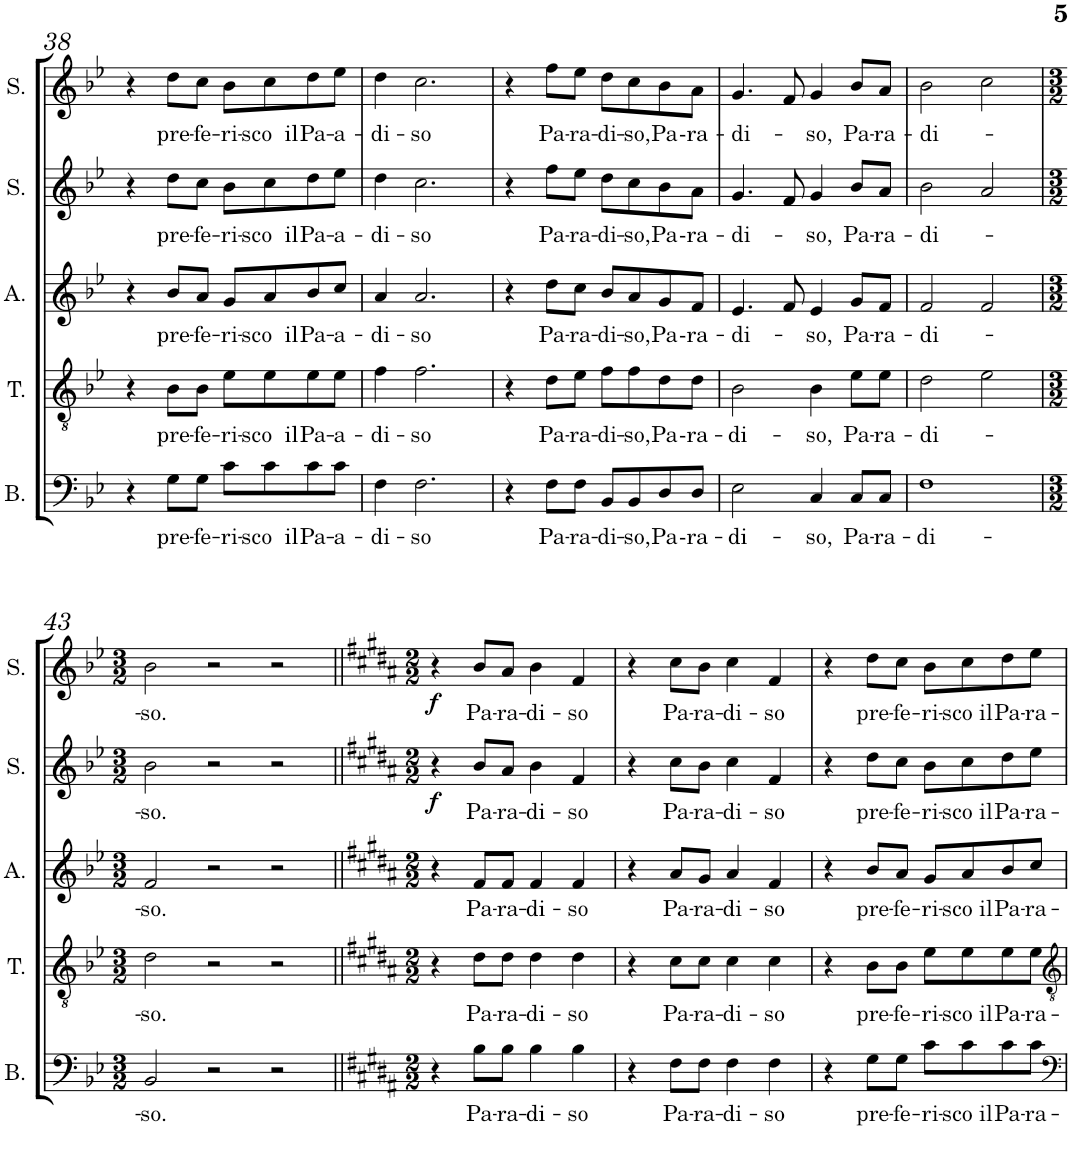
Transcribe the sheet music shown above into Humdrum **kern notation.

**kern	**text	**kern	**text	**kern	**text	**kern	**text	**dynam	**kern	**text	**dynam
*part5	*part5	*part4	*part4	*part3	*part3	*part2	*part2	*part2	*part1	*part1	*part1
*staff5	*staff5	*staff4	*staff4	*staff3	*staff3	*staff2	*staff2	*staff2	*staff1	*staff1	*staff1
*I"Basso	*	*I"Tenore	*	*I"Contralto	*	*I"Soprano	*	*	*I"Soprano	*	*
*I'B.	*	*I'T.	*	*	*	*I'S.	*	*	*I'S.	*	*
!!LO:PB:g=z
*clefF4	*	*clefGv2	*	*clefG2	*	*clefG2	*	*	*clefG2	*	*
*k[b-e-]	*	*k[b-e-]	*	*k[b-e-]	*	*k[b-e-]	*	*	*k[b-e-]	*	*
*M2/2	*	*M2/2	*	*M2/2	*	*M2/2	*	*	*M2/2	*	*
=38	=38	=38	=38	=38	=38	=38	=38	=38	=38	=38	=38
4r	.	4r	.	4r	.	4r	.	.	4r	.	.
!	!LO:LY:b	!	!LO:LY:b	!	!LO:LY:b	!	!LO:LY:b	!	!	!LO:LY:b	!
8G\L	pre-	8B-\L	pre-	8b-/L	pre-	8dd\L	pre-	.	8dd\L	pre-	.
!	!LO:LY:b	!	!LO:LY:b	!	!LO:LY:b	!	!LO:LY:b	!	!	!LO:LY:b	!
8G\J	-fe-	8B-\J	-fe-	8a/J	-fe-	8cc\J	-fe-	.	8cc\J	-fe-	.
!	!LO:LY:b	!	!LO:LY:b	!	!LO:LY:b	!	!LO:LY:b	!	!	!LO:LY:b	!
8c\L	-ri-	8e-\L	-ri-	8g/L	-ri-	8b-\L	-ri-	.	8b-\L	-ri-	.
!	!LO:LY:b	!	!LO:LY:b	!	!LO:LY:b	!	!LO:LY:b	!	!	!LO:LY:b	!
8c\	-sco il	8e-\	-sco il	8a/	-sco il	8cc\	-sco il	.	8cc\	-sco il	.
!	!LO:LY:b	!	!LO:LY:b	!	!LO:LY:b	!	!LO:LY:b	!	!	!LO:LY:b	!
8c\	Pa-	8e-\	Pa-	8b-/	Pa-	8dd\	Pa-	.	8dd\	Pa-	.
!	!LO:LY:b	!	!LO:LY:b	!	!LO:LY:b	!	!LO:LY:b	!	!	!LO:LY:b	!
8c\J	-a-	8e-\J	-a-	8cc/J	-a-	8ee-\J	-a-	.	8ee-\J	-a-	.
=39	=39	=39	=39	=39	=39	=39	=39	=39	=39	=39	=39
!	!LO:LY:b	!	!LO:LY:b	!	!LO:LY:b	!	!LO:LY:b	!	!	!LO:LY:b	!
4F\	-di-	4f\	-di-	4a/	-di-	4dd\	-di-	.	4dd\	-di-	.
!	!LO:LY:b	!	!LO:LY:b	!	!LO:LY:b	!	!LO:LY:b	!	!	!LO:LY:b	!
2.F\	-so	2.f\	-so	2.a/	-so	2.cc\	-so	.	2.cc\	-so	.
=40	=40	=40	=40	=40	=40	=40	=40	=40	=40	=40	=40
4r	.	4r	.	4r	.	4r	.	.	4r	.	.
!	!LO:LY:b	!	!LO:LY:b	!	!LO:LY:b	!	!LO:LY:b	!	!	!LO:LY:b	!
8F\L	Pa-	8d\L	Pa-	8dd\L	Pa-	8ff\L	Pa-	.	8ff\L	Pa-	.
!	!LO:LY:b	!	!LO:LY:b	!	!LO:LY:b	!	!LO:LY:b	!	!	!LO:LY:b	!
8F\J	ra-	8e-\J	ra-	8cc\J	ra-	8ee-\J	ra-	.	8ee-\J	ra-	.
!	!LO:LY:b	!	!LO:LY:b	!	!LO:LY:b	!	!LO:LY:b	!	!	!LO:LY:b	!
8BB-/L	-di-	8f\L	-di-	8b-/L	-di-	8dd\L	-di-	.	8dd\L	-di-	.
!	!LO:LY:b	!	!LO:LY:b	!	!LO:LY:b	!	!LO:LY:b	!	!	!LO:LY:b	!
8BB-/	-so,	8f\	-so,	8a/	-so,	8cc\	-so,	.	8cc\	-so,	.
!	!LO:LY:b	!	!LO:LY:b	!	!LO:LY:b	!	!LO:LY:b	!	!	!LO:LY:b	!
8D/	Pa	8d\	Pa	8g/	Pa	8b-\	Pa	.	8b-\	Pa	.
!	!LO:LY:b	!	!LO:LY:b	!	!LO:LY:b	!	!LO:LY:b	!	!	!LO:LY:b	!
8D/J	-ra-	8d\J	-ra-	8f/J	-ra-	8a\J	-ra-	.	8a\J	-ra-	.
=41	=41	=41	=41	=41	=41	=41	=41	=41	=41	=41	=41
!	!LO:LY:b	!	!LO:LY:b	!	!LO:LY:b	!	!LO:LY:b	!	!	!LO:LY:b	!
2E-\	-di-	2B-\	-di-	4.e-/	-di-	4.g/	-di-	.	4.g/	-di-	.
.	.	.	.	8f/	.	8f/	.	.	8f/	.	.
!	!LO:LY:b	!	!LO:LY:b	!	!LO:LY:b	!	!LO:LY:b	!	!	!LO:LY:b	!
4C/	-so,	4B-\	-so,	4e-/	-so,	4g/	-so,	.	4g/	-so,	.
!	!LO:LY:b	!	!LO:LY:b	!	!LO:LY:b	!	!LO:LY:b	!	!	!LO:LY:b	!
8C/L	Pa-	8e-\L	Pa-	8g/L	Pa-	8b-/L	Pa-	.	8b-/L	Pa-	.
!	!LO:LY:b	!	!LO:LY:b	!	!LO:LY:b	!	!LO:LY:b	!	!	!LO:LY:b	!
8C/J	-ra-	8e-\J	-ra-	8f/J	-ra-	8a/J	-ra-	.	8a/J	-ra-	.
=42	=42	=42	=42	=42	=42	=42	=42	=42	=42	=42	=42
!	!LO:LY:b	!	!LO:LY:b	!	!LO:LY:b	!	!LO:LY:b	!	!	!LO:LY:b	!
1F	-di-	2d\	-di-	2f/	-di-	2b-\	-di-	.	2b-\	-di-	.
.	.	2e-\	.	2f/	.	2a/	.	.	2cc\	.	.
!!LO:LB:g=z
=43	=43	=43	=43	=43	=43	=43	=43	=43	=43	=43	=43
*M3/2	*	*M3/2	*	*M3/2	*	*M3/2	*	*	*M3/2	*	*
!	!LO:LY:b	!	!LO:LY:b	!	!LO:LY:b	!	!LO:LY:b	!	!	!LO:LY:b	!
2BB-/	-so.	2d\	-so.	2f/	-so.	2b-\	-so.	.	2b-\	-so.	.
2r	.	2r	.	2r	.	2r	.	.	2r	.	.
2r	.	2r	.	2r	.	2r	.	.	2r	.	.
=44||	=44||	=44||	=44||	=44||	=44||	=44||	=44||	=44||	=44||	=44||	=44||
*k[f#c#g#d#a#]	*	*k[f#c#g#d#a#]	*	*k[f#c#g#d#a#]	*	*k[f#c#g#d#a#]	*	*	*k[f#c#g#d#a#]	*	*
*M2/2	*	*M2/2	*	*M2/2	*	*M2/2	*	*	*M2/2	*	*
!	!	!	!	!	!	!	!	!LO:DY:b	!	!	!LO:DY:b
4r	.	4r	.	4r	.	4r	.	f	4r	.	f
!	!LO:LY:b	!	!LO:LY:b	!	!LO:LY:b	!	!LO:LY:b	!	!	!LO:LY:b	!
8B\L	Pa-	8d#\L	Pa-	8f#/L	Pa-	8b/L	Pa-	.	8b/L	Pa-	.
!	!LO:LY:b	!	!LO:LY:b	!	!LO:LY:b	!	!LO:LY:b	!	!	!LO:LY:b	!
8B\J	-ra-	8d#\J	-ra-	8f#/J	-ra-	8a#/J	-ra-	.	8a#/J	-ra-	.
!	!LO:LY:b	!	!LO:LY:b	!	!LO:LY:b	!	!LO:LY:b	!	!	!LO:LY:b	!
4B\	-di-	4d#\	-di-	4f#/	-di-	4b\	-di-	.	4b\	-di-	.
!	!LO:LY:b	!	!LO:LY:b	!	!LO:LY:b	!	!LO:LY:b	!	!	!LO:LY:b	!
4B\	-so	4d#\	-so	4f#/	-so	4f#/	-so	.	4f#/	-so	.
=45	=45	=45	=45	=45	=45	=45	=45	=45	=45	=45	=45
4r	.	4r	.	4r	.	4r	.	.	4r	.	.
!	!LO:LY:b	!	!LO:LY:b	!	!LO:LY:b	!	!LO:LY:b	!	!	!LO:LY:b	!
8F#\L	Pa-	8c#\L	Pa-	8a#/L	Pa-	8cc#\L	Pa-	.	8cc#\L	Pa-	.
!	!LO:LY:b	!	!LO:LY:b	!	!LO:LY:b	!	!LO:LY:b	!	!	!LO:LY:b	!
8F#\J	-ra-	8c#\J	-ra-	8g#/J	-ra-	8b\J	-ra-	.	8b\J	-ra-	.
!	!LO:LY:b	!	!LO:LY:b	!	!LO:LY:b	!	!LO:LY:b	!	!	!LO:LY:b	!
4F#\	-di-	4c#\	-di-	4a#/	-di-	4cc#\	-di-	.	4cc#\	-di-	.
!	!LO:LY:b	!	!LO:LY:b	!	!LO:LY:b	!	!LO:LY:b	!	!	!LO:LY:b	!
4F#\	-so	4c#\	-so	4f#/	-so	4f#/	-so	.	4f#/	-so	.
=46	=46	=46	=46	=46	=46	=46	=46	=46	=46	=46	=46
4r	.	4r	.	4r	.	4r	.	.	4r	.	.
!	!LO:LY:b	!	!LO:LY:b	!	!LO:LY:b	!	!LO:LY:b	!	!	!LO:LY:b	!
8G#\L	pre-	8B\L	pre-	8b/L	pre-	8dd#\L	pre-	.	8dd#\L	pre-	.
!	!LO:LY:b	!	!LO:LY:b	!	!LO:LY:b	!	!LO:LY:b	!	!	!LO:LY:b	!
8G#\J	-fe-	8B\J	-fe-	8a#/J	-fe-	8cc#\J	-fe-	.	8cc#\J	-fe-	.
!	!LO:LY:b	!	!LO:LY:b	!	!LO:LY:b	!	!LO:LY:b	!	!	!LO:LY:b	!
8c#\L	-ri-	8e\L	-ri-	8g#/L	-ri-	8b\L	-ri-	.	8b\L	-ri-	.
!	!LO:LY:b	!	!LO:LY:b	!	!LO:LY:b	!	!LO:LY:b	!	!	!LO:LY:b	!
8c#\	-sco il	8e\	-sco il	8a#/	-sco il	8cc#\	-sco il	.	8cc#\	-sco il	.
!	!LO:LY:b	!	!LO:LY:b	!	!LO:LY:b	!	!LO:LY:b	!	!	!LO:LY:b	!
8c#\	Pa-	8e\	Pa-	8b/	Pa-	8dd#\	Pa-	.	8dd#\	Pa-	.
!	!LO:LY:b	!	!LO:LY:b	!	!LO:LY:b	!	!LO:LY:b	!	!	!LO:LY:b	!
8c#\J	-ra-	8e\J	-ra-	8cc#/J	-ra-	8ee\J	-ra-	.	8ee\J	-ra-	.
=	=	=	=	=	=	=	=	=	=	=	=
*-	*-	*-	*-	*-	*-	*-	*-	*-	*-	*-	*-
